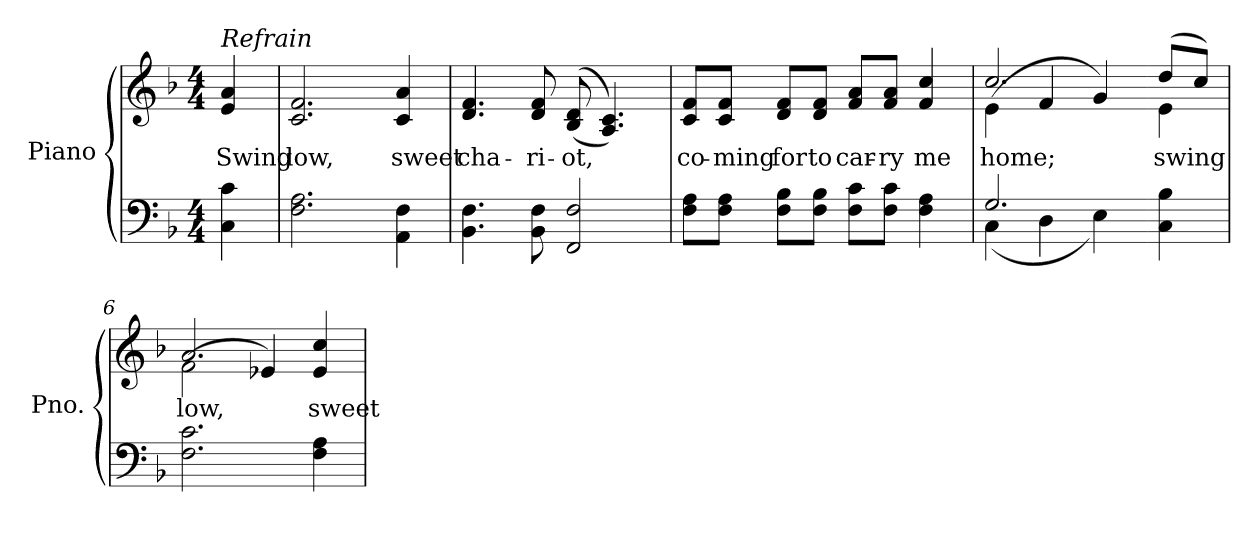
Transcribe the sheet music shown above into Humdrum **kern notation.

**kern	**kern	**text
*part2	*part1	*part1
*staff2	*staff1	*staff1
*I"Piano	*I"Piano	*
*I'Pno.	*I'Pno.	*
!!LO:PB:g=z
*clefF4	*clefG2	*
*k[b-]	*k[b-]	*
*F:	*F:	*
*M4/4	*M4/4	*
=	=	=
!	!LO:TX:a:i:t=Refrain	!
!	!	!LO:LY:b:color=#000000
4Ci\ 4ci	4ei/ 4ai	Swing
=1	=1	=1
!	!	!LO:LY:b:color=#000000
2.Fi\ 2.Ai	2.ci/ 2.fi	low,
!	!	!LO:LY:b:color=#000000
4AAi\ 4Fi	4ci/ 4ai	sweet
=2	=2	=2
!	!	!LO:LY:b:color=#000000
4.BB-i\ 4.Fi	4.di/ 4.fi	cha-
!	!	!LO:LY:b:color=#000000
8BB-i\ 8Fi	8di/ 8fi	-ri-
!	!	!LO:LY:b:color=#000000
2FFi/ 2Fi	((8B-i/ 8di	-ot,
.	4.Ai/ 4.ci))	.
=3	=3	=3
!	!	!LO:LY:b:color=#000000
8Fi\ 8Ai\L	8ci/ 8fi/L	co-
!	!	!LO:LY:b:color=#000000
8Fi\ 8Ai\J	8ci/ 8fi/J	-ming
!	!	!LO:LY:b:color=#000000
8Fi\ 8B-i\L	8di/ 8fi/L	for
!	!	!LO:LY:b:color=#000000
8Fi\ 8B-i\J	8di/ 8fi/J	to
!	!	!LO:LY:b:color=#000000
8Fi\ 8ci\L	8fi/ 8ai/L	car-
!	!	!LO:LY:b:color=#000000
8Fi\ 8ci\J	8fi/ 8ai/J	-ry
!	!	!LO:LY:b:color=#000000
4Fi\ 4Ai	4fi/ 4cci	me
=4	=4	=4
*^	*	*
!	!	!	!LO:LY:b:color=#000000
*	*	*^	*
2.Gi/	(4Ci\	2.cci/	(4ei\	home;
.	4Di\	.	4fi/	.
.	4Ei\)	.	4gi/)	.
*v	*v	*	*	*
!!LO:LB:g=z	!!
=5-	=5-	=5-	=5-
*^	*	*	*
!	!	!	!	!LO:LY:b:color=#000000
*v	*v	*	*	*
4Ci\ 4B-i	(8ddi/L	4ei\	swing
.	8cci/J)	.	.
=6	=6	=6	=6
!	!	!	!LO:LY:b:color=#000000
2.Fi\ 2.ci	2.ai/	(2fi\	low,
.	.	4e-Xi/)	.
!	!	!	!LO:LY:b:color=#000000
4Fi\ 4Ai	4e-i/ 4cci	4ryy	sweet
*	*v	*v	*
=	=	=
*-	*-	*-
